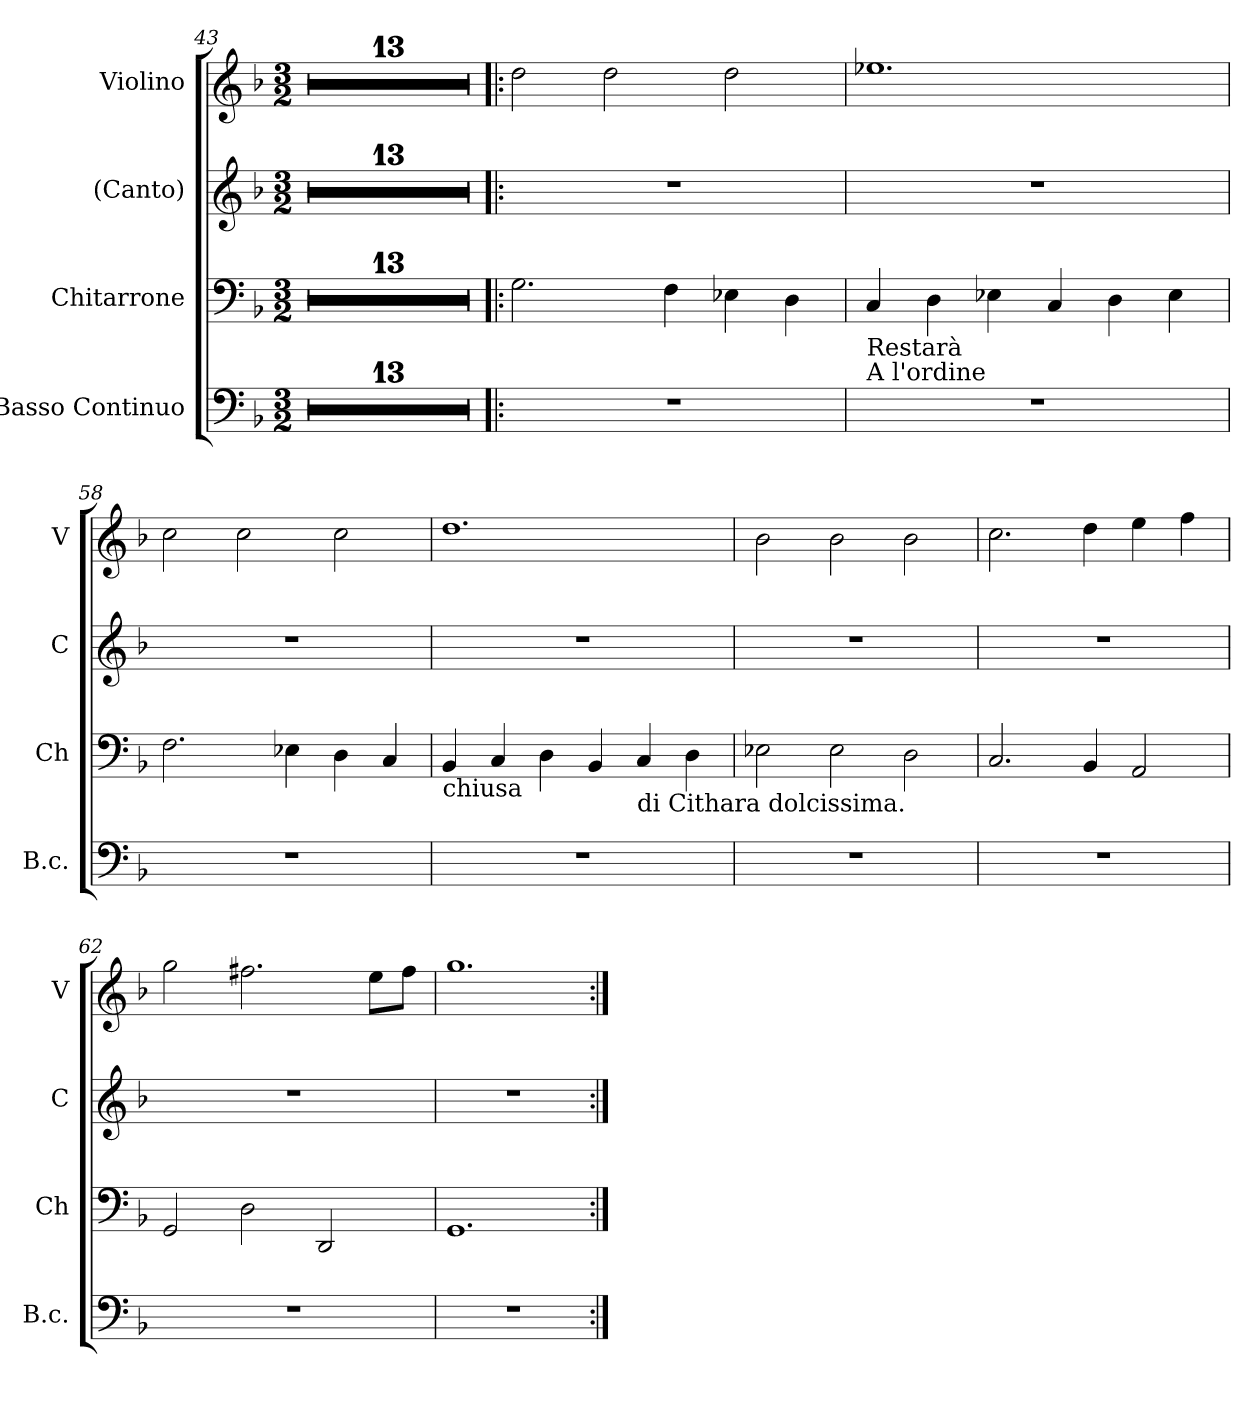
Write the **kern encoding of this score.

**kern	**kern	**kern	**kern
*part4	*part3	*part2	*part1
*staff4	*staff3	*staff2	*staff1
*I"Basso Continuo	*I"Chitarrone	*I"(Canto)	*I"Violino
*I'B.c.	*I'Ch	*I'C	*I'V
*clefF4	*clefF4	*clefG2	*clefG2
*ITrd7c12	*	*	*
*k[b-]	*k[b-]	*k[b-]	*k[b-]
*F:	*F:	*F:	*F:
*M3/2	*M3/2	*M3/2	*M3/2
=43	=43	=43	=43
1.r	1.r	1.r	1.r
=44	=44	=44	=44
1.r	1.r	1.r	1.r
=45	=45	=45	=45
1.r	1.r	1.r	1.r
=46	=46	=46	=46
1.r	1.r	1.r	1.r
=47	=47	=47	=47
1.r	1.r	1.r	1.r
=48	=48	=48	=48
1.r	1.r	1.r	1.r
=49	=49	=49	=49
1.r	1.r	1.r	1.r
=50	=50	=50	=50
1.r	1.r	1.r	1.r
=51	=51	=51	=51
1.r	1.r	1.r	1.r
=52	=52	=52	=52
1.r	1.r	1.r	1.r
=53	=53	=53	=53
1.r	1.r	1.r	1.r
=54	=54	=54	=54
1.r	1.r	1.r	1.r
=55	=55	=55	=55
1.r	1.r	1.r	1.r
=56!|:	=56!|:	=56!|:	=56!|:
1.r	2.G\	1.r	2dd\
.	.	.	2dd\
.	4F\	.	.
.	4E-X\	.	2dd\
.	4D\	.	.
=57	=57	=57	=57
!	!LO:TX:b:t=Restarà	!	!
!	!LO:TX:b:t=A l'ordine	!	!
1.r	4C/	1.r	1.ee-X
.	4D\	.	.
.	4E-X\	.	.
.	4C/	.	.
.	4D\	.	.
.	4E-\	.	.
=58	=58	=58	=58
1.r	2.F\	1.r	2cc\
.	.	.	2cc\
.	4E-X\	.	.
.	4D\	.	2cc\
.	4C/	.	.
=59	=59	=59	=59
!	!LO:TX:b:t=chiusa	!	!
1.r	4BB-/	1.r	1.dd
.	4C/	.	.
.	4D\	.	.
.	4BB-/	.	.
!	!LO:TX:b:t=di Cithara dolcissima.	!	!
.	4C/	.	.
.	4D\	.	.
=60	=60	=60	=60
1.r	2E-X\	1.r	2b-\
.	2E-\	.	2b-\
.	2D\	.	2b-\
=61	=61	=61	=61
1.r	2.C/	1.r	2.cc\
.	4BB-/	.	4dd\
.	2AA/	.	4ee\
.	.	.	4ff\
=62	=62	=62	=62
1.r	2GG/	1.r	2gg\
.	2D\	.	2.ff#X\
.	2DD/	.	.
.	.	.	8ee\L
.	.	.	8ff#\J
=63	=63	=63	=63
1.r	1.GG	1.r	1.gg
=:|!	=:|!	=:|!	=:|!
*-	*-	*-	*-
